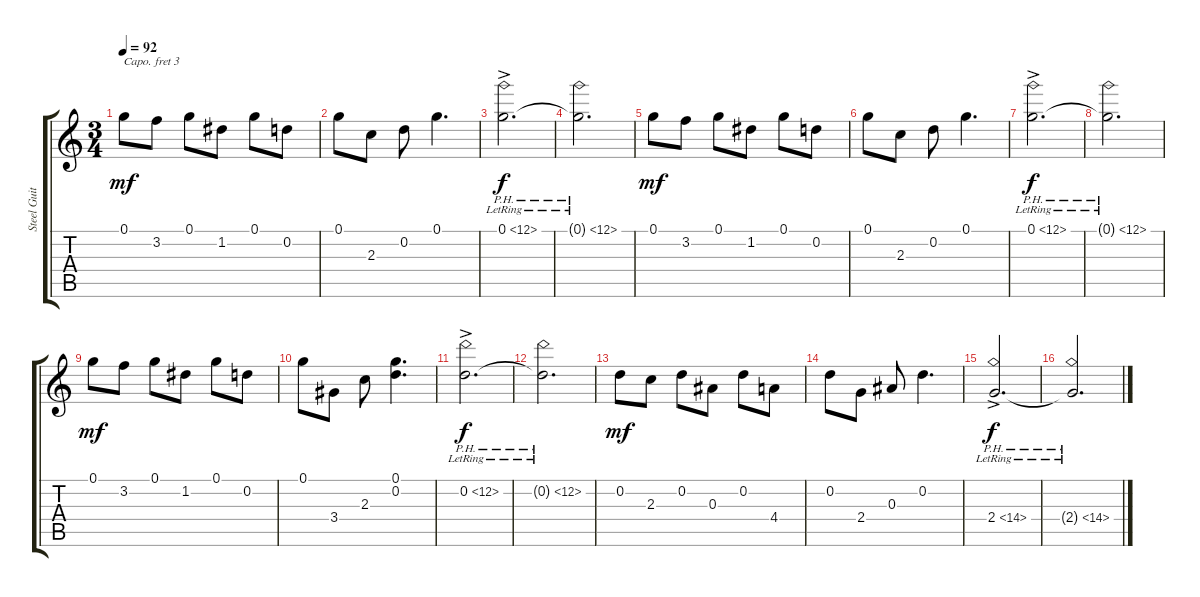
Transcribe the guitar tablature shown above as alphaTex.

\track ("Steel Guitar" "Steel Guit") {instrument acousticguitarsteel}
\staff {score tabs}
\capo 3
\tuning (E4 B3 G3 D3 A2 E2) {hide}
\ts (3 4)
\tempo 92
\clef g2
\ks c
0.1.8{dy mf instrument acousticguitarsteel} 3.2.8 0.1.8 1.2.8 0.1.8 0.2.8 |
0.1.8 2.3.8 0.2.8 0.1.4{d} |
0.1{ph 12 ac lr}.2{d dy f} |
0.1{ph 12 lr t}.2{d} |
0.1.8{dy mf} 3.2.8 0.1.8 1.2.8 0.1.8 0.2.8 |
0.1.8 2.3.8 0.2.8 0.1.4{d} |
0.1{ph 12 ac lr}.2{d dy f} |
0.1{ph 12 lr t}.2{d} |
0.1.8{dy mf} 3.2.8 0.1.8 1.2.8 0.1.8 0.2.8 |
0.1.8 3.4.8 2.3.8 (0.1 0.2).4{d} |
0.2{ph 12 ac lr}.2{d dy f} |
0.2{ph 12 lr t}.2{d} |
0.2.8{dy mf} 2.3.8 0.2.8 0.3.8 0.2.8 4.4.8 |
0.2.8 2.4.8 0.3.8 0.2.4{d} |
2.4{ph 12 ac lr}.2{d dy f} |
2.4{ph 12 lr t}.2{d}
